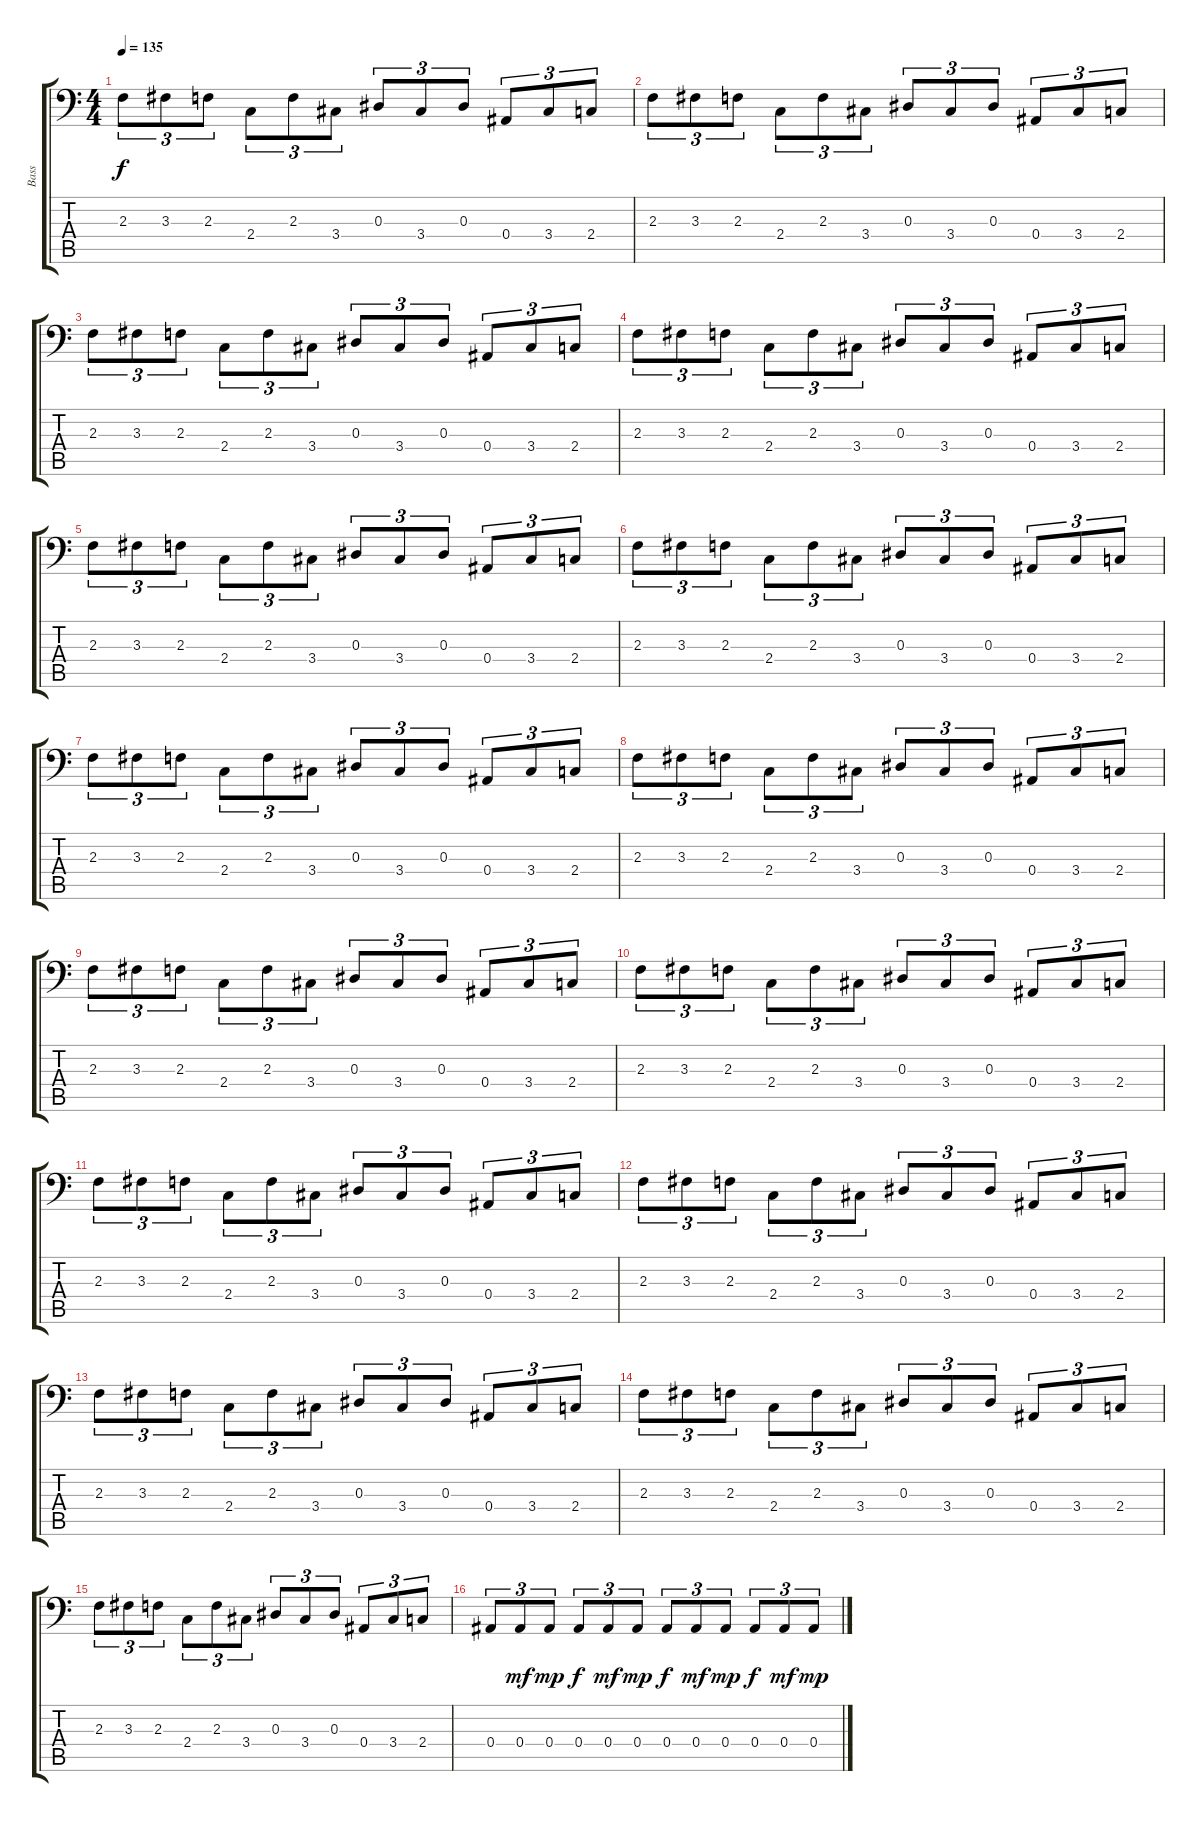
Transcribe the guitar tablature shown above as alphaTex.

\track ("Bass" "Bass") {instrument fretlessbass}
\staff {score tabs}
\tuning (C3 G2 Eb2 Bb1 F1 C1) {hide}
\ts (4 4)
\tempo 135
\clef f4
\ks c
2.3.8{tu (3 2) dy f} 3.3.8{tu (3 2)} 2.3.8{tu (3 2)} 2.4.8{tu (3 2)} 2.3.8{tu (3 2)} 3.4.8{tu (3 2)} 0.3.8{tu (3 2)} 3.4.8{tu (3 2)} 0.3.8{tu (3 2)} 0.4.8{tu (3 2)} 3.4.8{tu (3 2)} 2.4.8{tu (3 2)} |
2.3.8{tu (3 2)} 3.3.8{tu (3 2)} 2.3.8{tu (3 2)} 2.4.8{tu (3 2)} 2.3.8{tu (3 2)} 3.4.8{tu (3 2)} 0.3.8{tu (3 2)} 3.4.8{tu (3 2)} 0.3.8{tu (3 2)} 0.4.8{tu (3 2)} 3.4.8{tu (3 2)} 2.4.8{tu (3 2)} |
2.3.8{tu (3 2)} 3.3.8{tu (3 2)} 2.3.8{tu (3 2)} 2.4.8{tu (3 2)} 2.3.8{tu (3 2)} 3.4.8{tu (3 2)} 0.3.8{tu (3 2)} 3.4.8{tu (3 2)} 0.3.8{tu (3 2)} 0.4.8{tu (3 2)} 3.4.8{tu (3 2)} 2.4.8{tu (3 2)} |
2.3.8{tu (3 2)} 3.3.8{tu (3 2)} 2.3.8{tu (3 2)} 2.4.8{tu (3 2)} 2.3.8{tu (3 2)} 3.4.8{tu (3 2)} 0.3.8{tu (3 2)} 3.4.8{tu (3 2)} 0.3.8{tu (3 2)} 0.4.8{tu (3 2)} 3.4.8{tu (3 2)} 2.4.8{tu (3 2)} |
2.3.8{tu (3 2)} 3.3.8{tu (3 2)} 2.3.8{tu (3 2)} 2.4.8{tu (3 2)} 2.3.8{tu (3 2)} 3.4.8{tu (3 2)} 0.3.8{tu (3 2)} 3.4.8{tu (3 2)} 0.3.8{tu (3 2)} 0.4.8{tu (3 2)} 3.4.8{tu (3 2)} 2.4.8{tu (3 2)} |
2.3.8{tu (3 2)} 3.3.8{tu (3 2)} 2.3.8{tu (3 2)} 2.4.8{tu (3 2)} 2.3.8{tu (3 2)} 3.4.8{tu (3 2)} 0.3.8{tu (3 2)} 3.4.8{tu (3 2)} 0.3.8{tu (3 2)} 0.4.8{tu (3 2)} 3.4.8{tu (3 2)} 2.4.8{tu (3 2)} |
2.3.8{tu (3 2)} 3.3.8{tu (3 2)} 2.3.8{tu (3 2)} 2.4.8{tu (3 2)} 2.3.8{tu (3 2)} 3.4.8{tu (3 2)} 0.3.8{tu (3 2)} 3.4.8{tu (3 2)} 0.3.8{tu (3 2)} 0.4.8{tu (3 2)} 3.4.8{tu (3 2)} 2.4.8{tu (3 2)} |
2.3.8{tu (3 2)} 3.3.8{tu (3 2)} 2.3.8{tu (3 2)} 2.4.8{tu (3 2)} 2.3.8{tu (3 2)} 3.4.8{tu (3 2)} 0.3.8{tu (3 2)} 3.4.8{tu (3 2)} 0.3.8{tu (3 2)} 0.4.8{tu (3 2)} 3.4.8{tu (3 2)} 2.4.8{tu (3 2)} |
2.3.8{tu (3 2)} 3.3.8{tu (3 2)} 2.3.8{tu (3 2)} 2.4.8{tu (3 2)} 2.3.8{tu (3 2)} 3.4.8{tu (3 2)} 0.3.8{tu (3 2)} 3.4.8{tu (3 2)} 0.3.8{tu (3 2)} 0.4.8{tu (3 2)} 3.4.8{tu (3 2)} 2.4.8{tu (3 2)} |
2.3.8{tu (3 2)} 3.3.8{tu (3 2)} 2.3.8{tu (3 2)} 2.4.8{tu (3 2)} 2.3.8{tu (3 2)} 3.4.8{tu (3 2)} 0.3.8{tu (3 2)} 3.4.8{tu (3 2)} 0.3.8{tu (3 2)} 0.4.8{tu (3 2)} 3.4.8{tu (3 2)} 2.4.8{tu (3 2)} |
2.3.8{tu (3 2)} 3.3.8{tu (3 2)} 2.3.8{tu (3 2)} 2.4.8{tu (3 2)} 2.3.8{tu (3 2)} 3.4.8{tu (3 2)} 0.3.8{tu (3 2)} 3.4.8{tu (3 2)} 0.3.8{tu (3 2)} 0.4.8{tu (3 2)} 3.4.8{tu (3 2)} 2.4.8{tu (3 2)} |
2.3.8{tu (3 2)} 3.3.8{tu (3 2)} 2.3.8{tu (3 2)} 2.4.8{tu (3 2)} 2.3.8{tu (3 2)} 3.4.8{tu (3 2)} 0.3.8{tu (3 2)} 3.4.8{tu (3 2)} 0.3.8{tu (3 2)} 0.4.8{tu (3 2)} 3.4.8{tu (3 2)} 2.4.8{tu (3 2)} |
2.3.8{tu (3 2)} 3.3.8{tu (3 2)} 2.3.8{tu (3 2)} 2.4.8{tu (3 2)} 2.3.8{tu (3 2)} 3.4.8{tu (3 2)} 0.3.8{tu (3 2)} 3.4.8{tu (3 2)} 0.3.8{tu (3 2)} 0.4.8{tu (3 2)} 3.4.8{tu (3 2)} 2.4.8{tu (3 2)} |
2.3.8{tu (3 2)} 3.3.8{tu (3 2)} 2.3.8{tu (3 2)} 2.4.8{tu (3 2)} 2.3.8{tu (3 2)} 3.4.8{tu (3 2)} 0.3.8{tu (3 2)} 3.4.8{tu (3 2)} 0.3.8{tu (3 2)} 0.4.8{tu (3 2)} 3.4.8{tu (3 2)} 2.4.8{tu (3 2)} |
2.3.8{tu (3 2)} 3.3.8{tu (3 2)} 2.3.8{tu (3 2)} 2.4.8{tu (3 2)} 2.3.8{tu (3 2)} 3.4.8{tu (3 2)} 0.3.8{tu (3 2)} 3.4.8{tu (3 2)} 0.3.8{tu (3 2)} 0.4.8{tu (3 2)} 3.4.8{tu (3 2)} 2.4.8{tu (3 2)} |
0.4.8{tu (3 2)} 0.4.8{tu (3 2) dy mf} 0.4.8{tu (3 2) dy mp} 0.4.8{tu (3 2) dy f} 0.4.8{tu (3 2) dy mf} 0.4.8{tu (3 2) dy mp} 0.4.8{tu (3 2) dy f} 0.4.8{tu (3 2) dy mf} 0.4.8{tu (3 2) dy mp} 0.4.8{tu (3 2) dy f} 0.4.8{tu (3 2) dy mf} 0.4.8{tu (3 2) dy mp}
